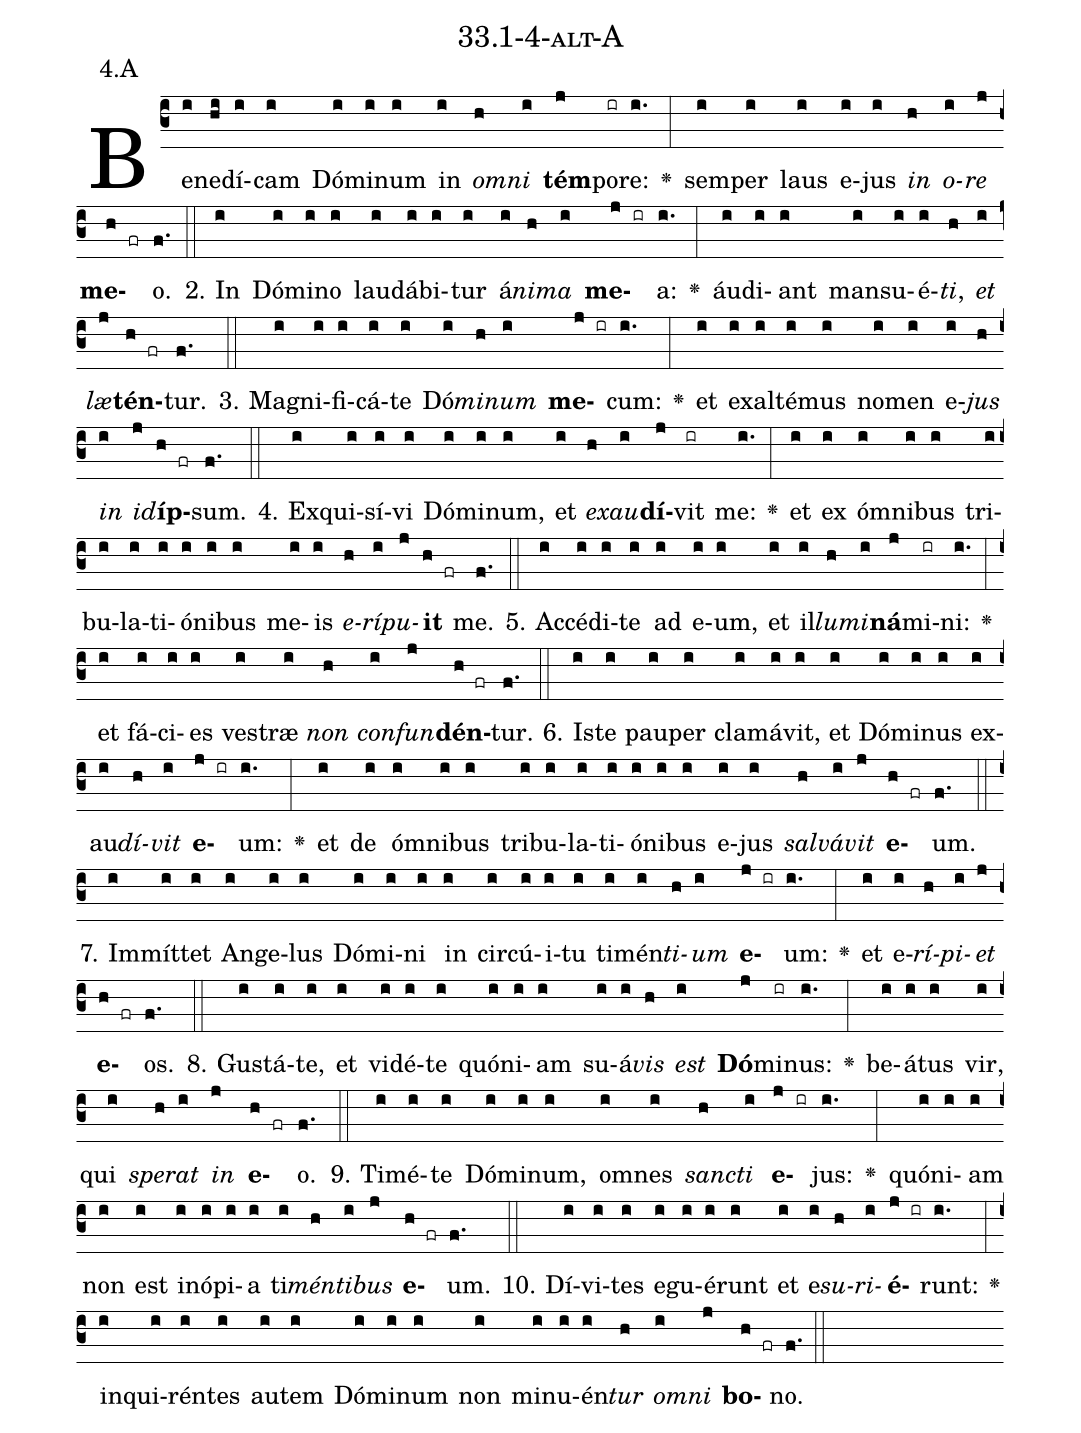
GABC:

name: 33.1-4-alt-A;
annotation: 4.A;
%%
(c3)Be(i)ne(hi)dí(i)cam(i) Dó(i)mi(i)num(i) in(i) <i>om</i>(h)<i>ni</i>(i) <b>tém</b>(j)po(ir)re:(i.) <v>\greheightstar</v>(:) sem(i)per(i) laus(i) e(i)jus(i) <i>in</i>(h) <i>o</i>(i)<i>re</i>(j) <b>me</b>(h fr)o.(f.) (::)
2. In(i) Dó(i)mi(i)no(i) lau(i)dá(i)bi(i)tur(i) á(i)<i>ni</i>(h)<i>ma</i>(i) <b>me</b>(j ir)a:(i.) <v>\greheightstar</v>(:) áu(i)di(i)ant(i) man(i)su(i)é(i)<i>ti</i>,(h) <i>et</i>(i) <i>læ</i>(j)<b>tén</b>(h fr)tur.(f.) (::)
3. Ma(i)gni(i)fi(i)cá(i)te(i) Dó(i)<i>mi</i>(h)<i>num</i>(i) <b>me</b>(j ir)cum:(i.) <v>\greheightstar</v>(:) et(i) ex(i)al(i)té(i)mus(i) no(i)men(i) e(i)<i>jus</i>(h) <i>in</i>(i) <i>id</i>(j)<b>íp</b>(h fr)sum.(f.) (::)
4. Ex(i)qui(i)sí(i)vi(i) Dó(i)mi(i)num,(i) et(i) <i>ex</i>(h)<i>au</i>(i)<b>dí</b>(j)vit(ir) me:(i.) <v>\greheightstar</v>(:) et(i) ex(i) óm(i)ni(i)bus(i) tri(i)bu(i)la(i)ti(i)ó(i)ni(i)bus(i) me(i)is(i) <i>e</i>(h)<i>rí</i>(i)<i>pu</i>(j)<b>it</b>(h fr) me.(f.) (::)
5. Ac(i)cé(i)di(i)te(i) ad(i) e(i)um,(i) et(i) il(i)<i>lu</i>(h)<i>mi</i>(i)<b>ná</b>(j)mi(ir)ni:(i.) <v>\greheightstar</v>(:) et(i) fá(i)ci(i)es(i) ves(i)træ(i) <i>non</i>(h) <i>con</i>(i)<i>fun</i>(j)<b>dén</b>(h fr)tur.(f.) (::)
6. Is(i)te(i) pau(i)per(i) cla(i)má(i)vit,(i) et(i) Dó(i)mi(i)nus(i) ex(i)au(i)<i>dí</i>(h)<i>vit</i>(i) <b>e</b>(j ir)um:(i.) <v>\greheightstar</v>(:) et(i) de(i) óm(i)ni(i)bus(i) tri(i)bu(i)la(i)ti(i)ó(i)ni(i)bus(i) e(i)jus(i) <i>sal</i>(h)<i>vá</i>(i)<i>vit</i>(j) <b>e</b>(h fr)um.(f.) (::)
7. Im(i)mít(i)tet(i) An(i)ge(i)lus(i) Dó(i)mi(i)ni(i) in(i) cir(i)cú(i)i(i)tu(i) ti(i)mén(i)<i>ti</i>(h)<i>um</i>(i) <b>e</b>(j ir)um:(i.) <v>\greheightstar</v>(:) et(i) e(i)<i>rí</i>(h)<i>pi</i>(i)<i>et</i>(j) <b>e</b>(h fr)os.(f.) (::)
8. Gus(i)tá(i)te,(i) et(i) vi(i)dé(i)te(i) quón(i)i(i)am(i) su(i)á(i)<i>vis</i>(h) <i>est</i>(i) <b>Dó</b>(j)mi(ir)nus:(i.) <v>\greheightstar</v>(:) be(i)á(i)tus(i) vir,(i) qui(i) <i>spe</i>(h)<i>rat</i>(i) <i>in</i>(j) <b>e</b>(h fr)o.(f.) (::)
9. Ti(i)mé(i)te(i) Dó(i)mi(i)num,(i) om(i)nes(i) <i>sanc</i>(h)<i>ti</i>(i) <b>e</b>(j ir)jus:(i.) <v>\greheightstar</v>(:) quón(i)i(i)am(i) non(i) est(i) in(i)ó(i)pi(i)a(i) ti(i)<i>mén</i>(h)<i>ti</i>(i)<i>bus</i>(j) <b>e</b>(h fr)um.(f.) (::)
10. Dí(i)vi(i)tes(i) e(i)gu(i)é(i)runt(i) et(i) e(i)<i>su</i>(h)<i>ri</i>(i)<b>é</b>(j ir)runt:(i.) <v>\greheightstar</v>(:) in(i)qui(i)rén(i)tes(i) au(i)tem(i) Dó(i)mi(i)num(i) non(i) mi(i)nu(i)én(i)<i>tur</i>(h) <i>om</i>(i)<i>ni</i>(j) <b>bo</b>(h fr)no.(f.) (::)
